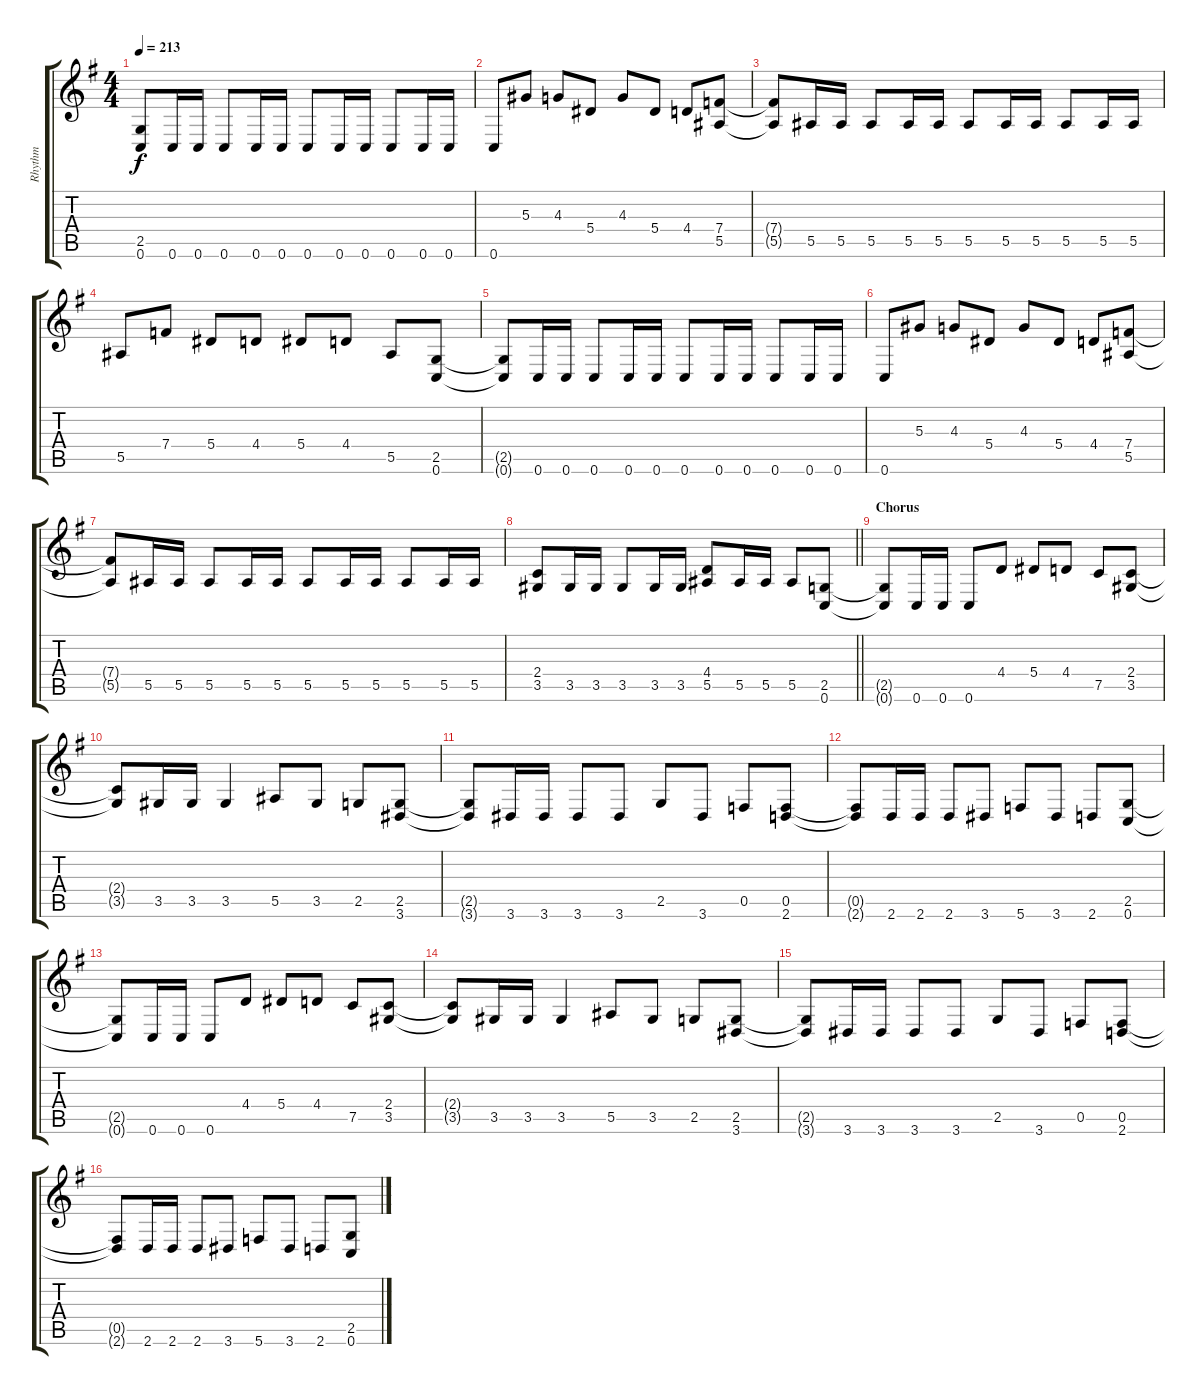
\track ("Rhythm" "Rhythm") {instrument distortionguitar}
\staff {score tabs}
\tuning (C4 G3 Eb3 Bb2 F2 C2) {hide}
\ts (4 4)
\tempo 213
\clef g2
\ks eminor
(2.5 0.6).8{dy f} 0.6.16 0.6.16 0.6.8 0.6.16 0.6.16 0.6.8 0.6.16 0.6.16 0.6.8 0.6.16 0.6.16 |
0.6.8 5.3.8 4.3.8 5.4.8 4.3.8 5.4.8 4.4.8 (7.4 5.5).8 |
(7.4{t} 5.5{t}).8 5.5.16 5.5.16 5.5.8 5.5.16 5.5.16 5.5.8 5.5.16 5.5.16 5.5.8 5.5.16 5.5.16 |
5.5.8 7.4.8 5.4.8 4.4.8 5.4.8 4.4.8 5.5.8 (2.5 0.6).8 |
(2.5{t} 0.6{t}).8 0.6.16 0.6.16 0.6.8 0.6.16 0.6.16 0.6.8 0.6.16 0.6.16 0.6.8 0.6.16 0.6.16 |
0.6.8 5.3.8 4.3.8 5.4.8 4.3.8 5.4.8 4.4.8 (7.4 5.5).8 |
(7.4{t} 5.5{t}).8 5.5.16 5.5.16 5.5.8 5.5.16 5.5.16 5.5.8 5.5.16 5.5.16 5.5.8 5.5.16 5.5.16 |
\barLineRight lightlight
(2.4 3.5).8 3.5.16 3.5.16 3.5.8 3.5.16 3.5.16 (4.4 5.5).8 5.5.16 5.5.16 5.5.8 (2.5 0.6).8 |
\section ("" "Chorus")
(2.5{t} 0.6{t}).8 0.6.16 0.6.16 0.6.8 4.4.8 5.4.8 4.4.8 7.5.8 (2.4 3.5).8 |
(2.4{t} 3.5{t}).8 3.5.16 3.5.16 3.5.4 5.5.8 3.5.8 2.5.8 (2.5 3.6).8 |
(2.5{t} 3.6{t}).8 3.6.16 3.6.16 3.6.8 3.6.8 2.5.8 3.6.8 0.5.8 (0.5 2.6).8 |
(0.5{t} 2.6{t}).8 2.6.16 2.6.16 2.6.8 3.6.8 5.6.8 3.6.8 2.6.8 (2.5 0.6).8 |
(2.5{t} 0.6{t}).8 0.6.16 0.6.16 0.6.8 4.4.8 5.4.8 4.4.8 7.5.8 (2.4 3.5).8 |
(2.4{t} 3.5{t}).8 3.5.16 3.5.16 3.5.4 5.5.8 3.5.8 2.5.8 (2.5 3.6).8 |
(2.5{t} 3.6{t}).8 3.6.16 3.6.16 3.6.8 3.6.8 2.5.8 3.6.8 0.5.8 (0.5 2.6).8 |
(0.5{t} 2.6{t}).8 2.6.16 2.6.16 2.6.8 3.6.8 5.6.8 3.6.8 2.6.8 (2.5 0.6).8
